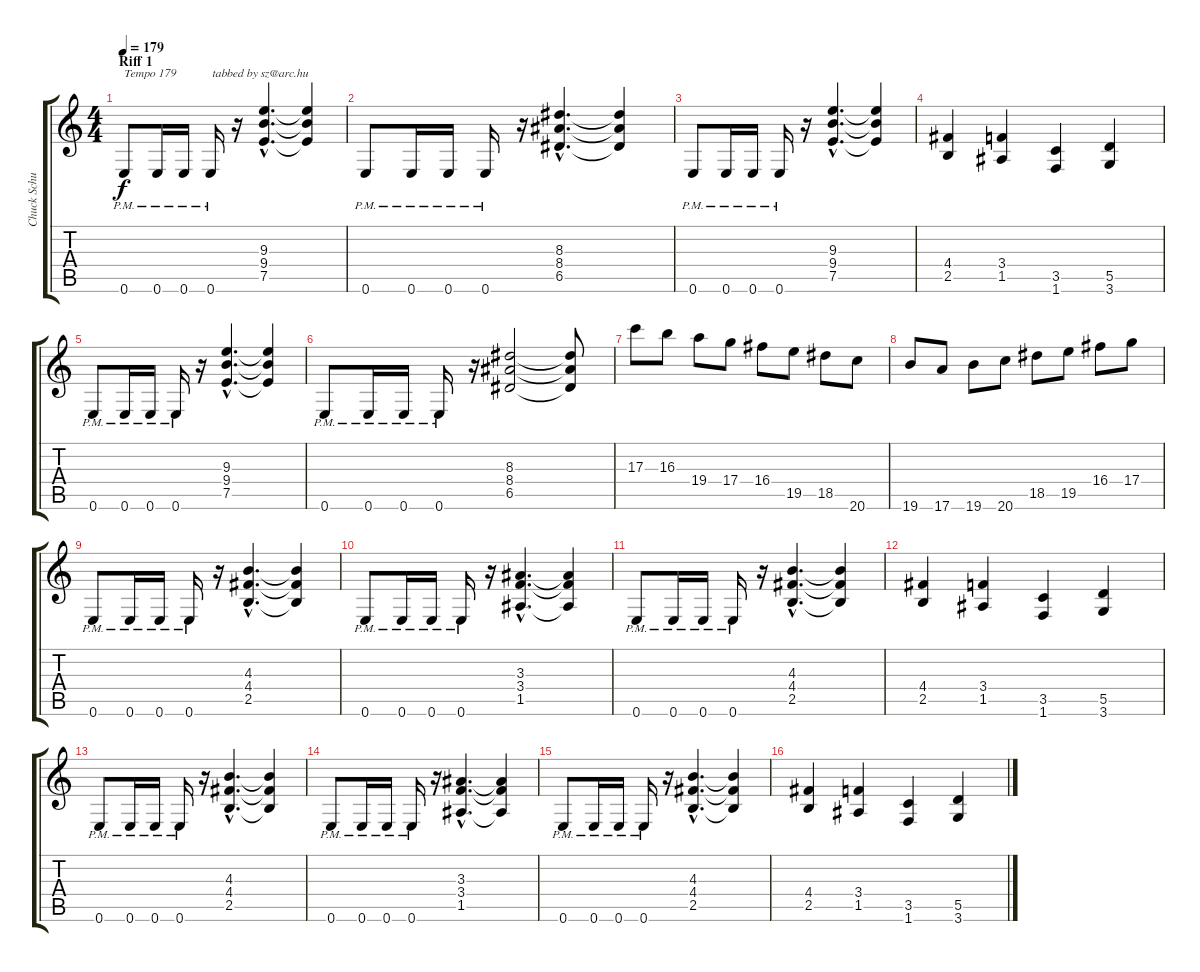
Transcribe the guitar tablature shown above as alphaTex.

\track ("Chuck Schuldiner" "Chuck Schu") {instrument overdrivenguitar}
\staff {score tabs}
\tuning (E4 B3 G3 D3 A2 E2) {hide}
\ts (4 4)
\section ("" "Riff 1")
\tempo 179
\clef g2
\ks c
0.6{pm}.8{txt "Tempo 179            tabbed by sz@arc.hu" dy f instrument overdrivenguitar} 0.6{pm}.16 0.6{pm}.16 0.6{pm}.16 r.16 (9.3{hac} 9.4{hac} 7.5{hac}).4{d} (9.3{t} 9.4{t} 7.5{t}).4 |
0.6{pm}.8 0.6{pm}.16 0.6{pm}.16 0.6{pm}.16 r.16 (8.3{hac} 8.4{hac} 6.5{hac}).4{d} (8.3{t} 8.4{t} 6.5{t}).4 |
0.6{pm}.8 0.6{pm}.16 0.6{pm}.16 0.6{pm}.16 r.16 (9.3{hac} 9.4{hac} 7.5{hac}).4{d} (9.3{t} 9.4{t} 7.5{t}).4 |
(4.4 2.5).4 (3.4 1.5).4 (3.5 1.6).4 (5.5 3.6).4 |
0.6{pm}.8 0.6{pm}.16 0.6{pm}.16 0.6{pm}.16 r.16 (9.3{hac} 9.4{hac} 7.5{hac}).4{d} (9.3{t} 9.4{t} 7.5{t}).4 |
0.6{pm}.8 0.6{pm}.16 0.6{pm}.16 0.6{pm}.16 r.16 (8.3 8.4 6.5).2 (8.3{t} 8.4{t} 6.5{t}).8 |
17.3.8 16.3.8 19.4.8 17.4.8 16.4.8 19.5.8 18.5.8 20.6.8 |
19.6.8 17.6.8 19.6.8 20.6.8 18.5.8 19.5.8 16.4.8 17.4.8 |
0.6{pm}.8 0.6{pm}.16 0.6{pm}.16 0.6{pm}.16 r.16 (4.3{hac} 4.4{hac} 2.5{hac}).4{d} (4.3{t} 4.4{t} 2.5{t}).4 |
0.6{pm}.8 0.6{pm}.16 0.6{pm}.16 0.6{pm}.16 r.16 (3.3{hac} 3.4{hac} 1.5{hac}).4{d} (3.3{t} 3.4{t} 1.5{t}).4 |
0.6{pm}.8 0.6{pm}.16 0.6{pm}.16 0.6{pm}.16 r.16 (4.3{hac} 4.4{hac} 2.5{hac}).4{d} (4.3{t} 4.4{t} 2.5{t}).4 |
(4.4 2.5).4 (3.4 1.5).4 (3.5 1.6).4 (5.5 3.6).4 |
0.6{pm}.8 0.6{pm}.16 0.6{pm}.16 0.6{pm}.16 r.16 (4.3{hac} 4.4{hac} 2.5{hac}).4{d} (4.3{t} 4.4{t} 2.5{t}).4 |
0.6{pm}.8 0.6{pm}.16 0.6{pm}.16 0.6{pm}.16 r.16 (3.3{hac} 3.4{hac} 1.5{hac}).4{d} (3.3{t} 3.4{t} 1.5{t}).4 |
0.6{pm}.8 0.6{pm}.16 0.6{pm}.16 0.6{pm}.16 r.16 (4.3{hac} 4.4{hac} 2.5{hac}).4{d} (4.3{t} 4.4{t} 2.5{t}).4 |
(4.4 2.5).4 (3.4 1.5).4 (3.5 1.6).4 (5.5 3.6).4
